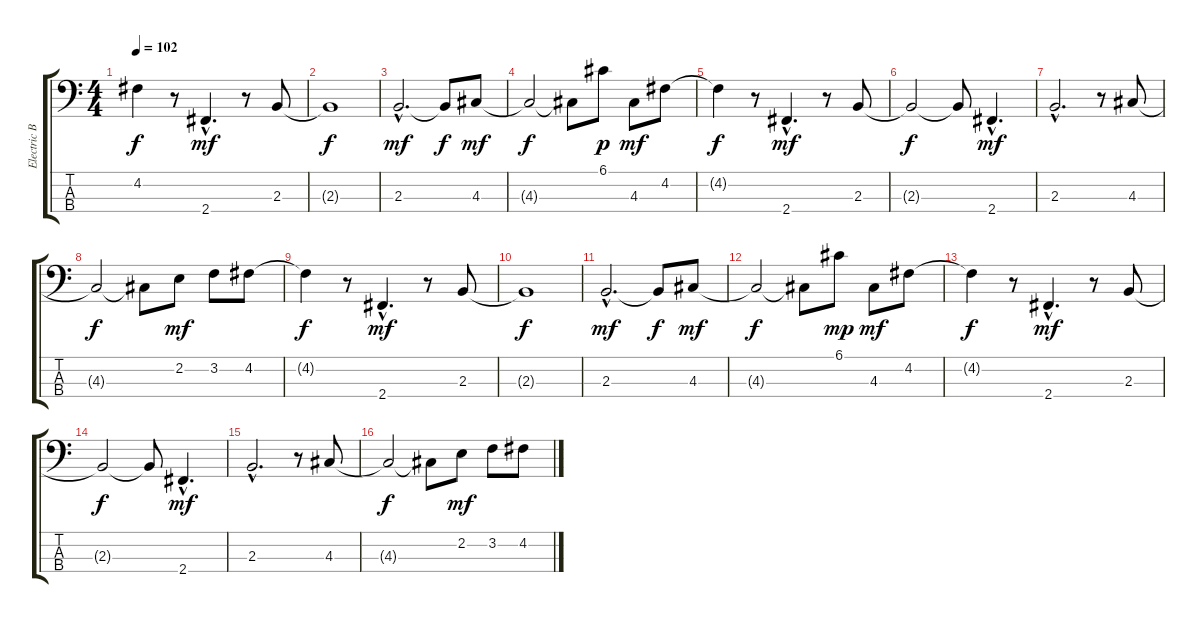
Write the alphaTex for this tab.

\track ("Electric Bass" "Electric B") {instrument electricbassfinger}
\staff {score tabs}
\tuning (G2 D2 A1 E1) {hide}
\ts (4 4)
\tempo 102
\clef f4
\ks c
4.2{t}.4{dy f} r.8 2.4{hac}.4{d dy mf} r.8 2.3.8 |
2.3{t}.1{dy f} |
2.3{hac}.2{d dy mf} 2.3{t}.8{dy f} 4.3.8{dy mf} |
4.3{t}.2{dy f} 4.3{t}.8 6.1.8{dy p} 4.3.8{dy mf} 4.2.8 |
4.2{t}.4{dy f} r.8 2.4{hac}.4{d dy mf} r.8 2.3.8 |
2.3{t}.2{dy f} 2.3{t}.8 2.4{hac}.4{d dy mf} |
2.3{hac}.2{d} r.8 4.3.8 |
4.3{t}.2{dy f} 4.3{t}.8 2.2.8{dy mf} 3.2.8 4.2.8 |
4.2{t}.4{dy f} r.8 2.4{hac}.4{d dy mf} r.8 2.3.8 |
2.3{t}.1{dy f} |
2.3{hac}.2{d dy mf} 2.3{t}.8{dy f} 4.3.8{dy mf} |
4.3{t}.2{dy f} 4.3{t}.8 6.1.8{dy mp} 4.3.8{dy mf} 4.2.8 |
4.2{t}.4{dy f} r.8 2.4{hac}.4{d dy mf} r.8 2.3.8 |
2.3{t}.2{dy f} 2.3{t}.8 2.4{hac}.4{d dy mf} |
2.3{hac}.2{d} r.8 4.3.8 |
4.3{t}.2{dy f} 4.3{t}.8 2.2.8{dy mf} 3.2.8 4.2.8
